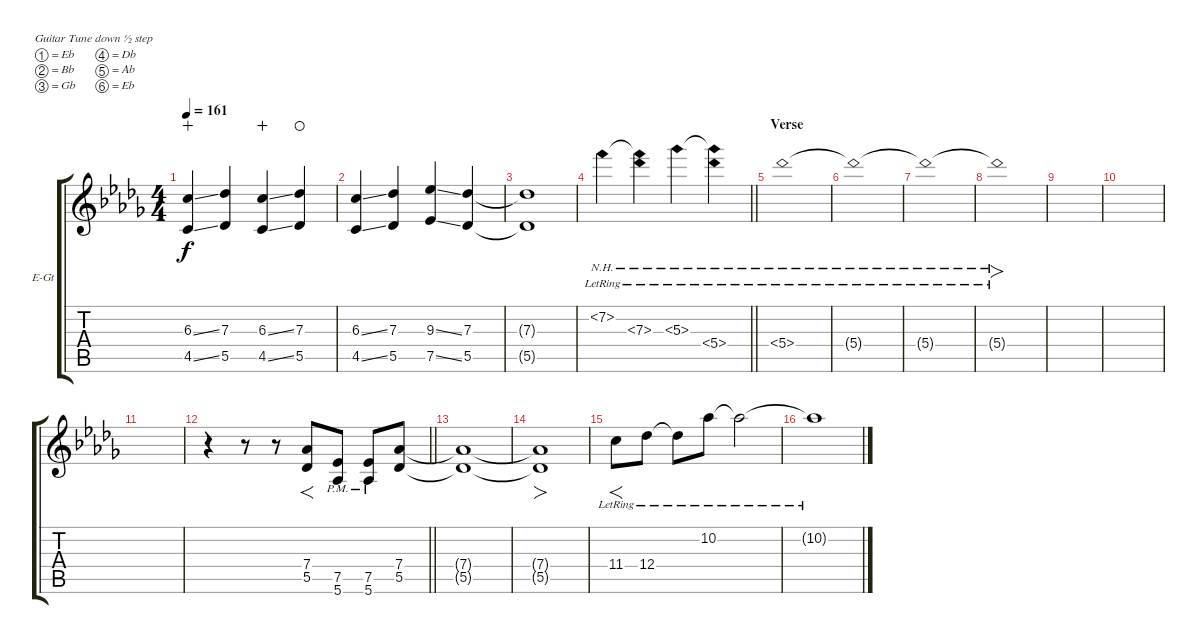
\bracketExtendMode groupsimilarinstruments
\firstSystemTrackNameOrientation horizontal
\otherSystemsTrackNameOrientation horizontal
\track ("Lead Gutar" "E-Gt") {instrument distortionguitar}
\staff {score tabs}
\tuning (Eb4 Bb3 Gb3 Db3 Ab2 Eb2)
\ts (4 4)
\tempo 161
\clef g2
\ks db
(6.3{ss} 4.5{ss}).4{dy f wahc} (7.3 5.5).4 (6.3{ss} 4.5{ss}).4{wahc} (7.3 5.5).4{waho} |
(6.3{ss} 4.5{ss}).4 (7.3 5.5).4 (9.3{ss} 7.5{ss}).4 (7.3 5.5).4 |
(7.3{t} 5.5{t}).1 |
\barLineRight lightlight
7.2{nh lr}.4 (7.2{nh t} 7.3{nh lr}).4 5.3{nh lr}.4 (5.3{nh t} 5.4{nh lr}).4 |
\section ("" "Verse")
5.4{nh lr}.1 |
5.4{nh lr t}.1 |
5.4{nh lr t}.1 |
5.4{nh lr t}.1{fo} |
|
|
|
\barLineRight lightlight
r.4 r.8 r.8 (5.5 7.4).8{f} (7.5{pm} 5.6{pm}).8 (7.5{pm} 5.6{pm}).8 (7.4 5.5).8 |
(7.4{t} 5.5{t}).1 |
(5.5{t} 7.4{t}).1{fo} |
11.4{lr}.8{f} 12.4{lr}.8 12.4{lr t}.8 10.2{lr}.8 10.2{lr t}.2 |
10.2{lr t}.1
